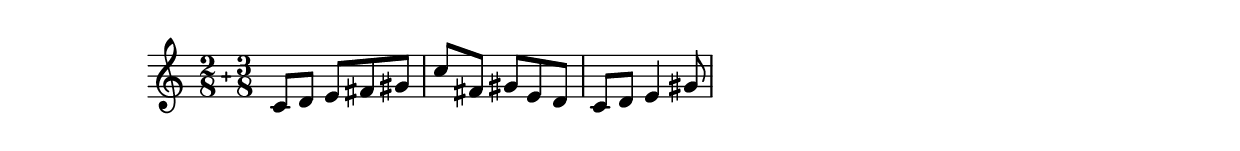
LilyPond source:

\version "2.13.29"

\header {
  lsrtags = "rhythms"
  texidoc = "
Odd 20th century time signatures (such as \"5/8\") can often be played
as compound time signatures (e.g. \"3/8 + 2/8\"), which combine two or
more inequal metrics. LilyPond can make such music quite easy to read
and play, by explicitly printing the compound time signatures and
adapting the automatic beaming behavior. (Graphic measure grouping
indications can also be added; see the appropriate snippet in this
database.)
"
  doctitle = "Compound time signatures"
}

#(define ((compound-time one two num) grob)
   (grob-interpret-markup grob
                          (markup #:override '(baseline-skip . 0) #:number
                                  (#:line ((#:column (one num))
                                           #:vcenter "+"
                                           (#:column (two num)))))))

\relative c' {
  \override Staff.TimeSignature #'stencil = #(compound-time "2" "3" "8")
  \time 5/8
  \set Staff.beatStructure = #'(2 3)
  c8 d e fis gis
  c8 fis, gis e d
  c8 d e4 gis8
}
